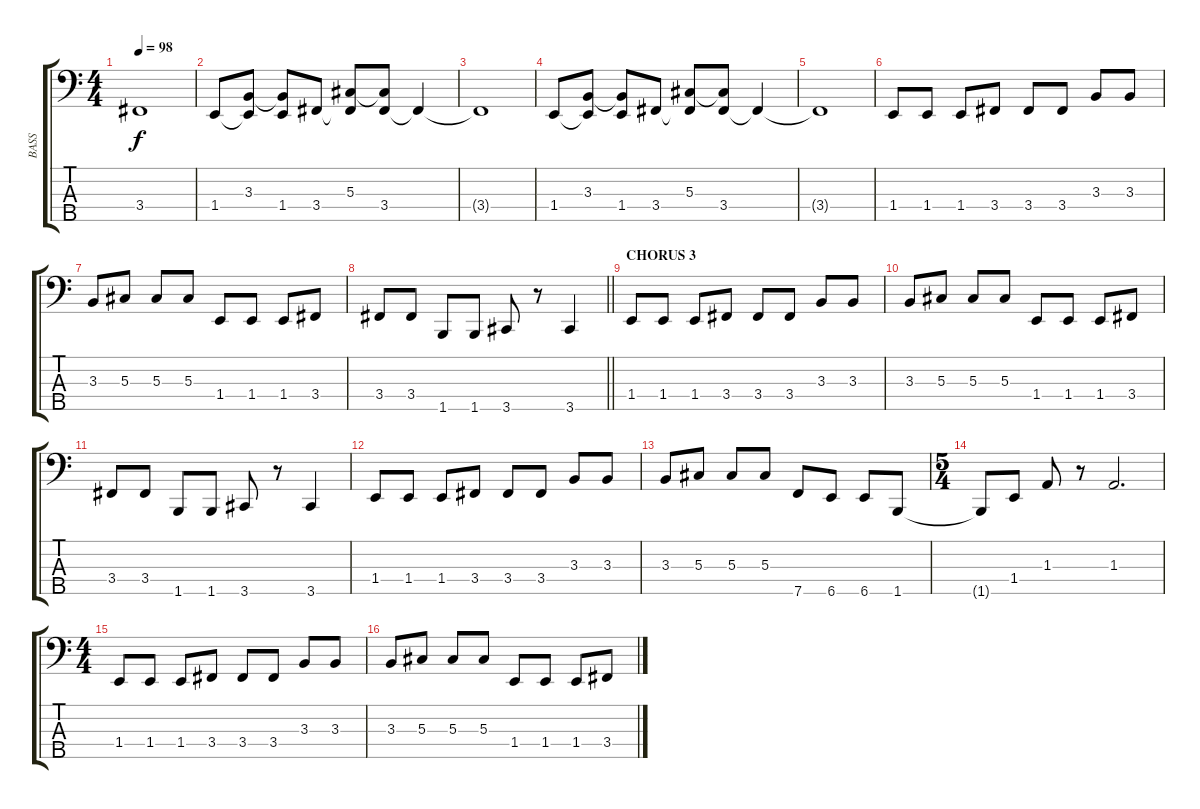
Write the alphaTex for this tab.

\track ("BASS" "BASS") {instrument electricbasspick}
\staff {score tabs}
\tuning (Gb2 Db2 Ab1 Eb1 Bb0) {hide}
\ts (4 4)
\tempo 98
\clef f4
\ks c
3.4{t}.1{dy f} |
1.4.8 (3.3 1.4{t}).8 (3.3{t} 1.4).8 3.4.8 (5.3 3.4{t}).8 (5.3{t} 3.4).8 3.4{t}.4 |
3.4{t}.1 |
1.4.8 (3.3 1.4{t}).8 (3.3{t} 1.4).8 3.4.8 (5.3 3.4{t}).8 (5.3{t} 3.4).8 3.4{t}.4 |
3.4{t}.1 |
1.4.8 1.4.8 1.4.8 3.4.8 3.4.8 3.4.8 3.3.8 3.3.8 |
3.3.8 5.3.8 5.3.8 5.3.8 1.4.8 1.4.8 1.4.8 3.4.8 |
\barLineRight lightlight
3.4.8 3.4.8 1.5.8 1.5.8 3.5.8 r.8 3.5.4 |
\section ("" "CHORUS 3")
1.4.8 1.4.8 1.4.8 3.4.8 3.4.8 3.4.8 3.3.8 3.3.8 |
3.3.8 5.3.8 5.3.8 5.3.8 1.4.8 1.4.8 1.4.8 3.4.8 |
3.4.8 3.4.8 1.5.8 1.5.8 3.5.8 r.8 3.5.4 |
1.4.8 1.4.8 1.4.8 3.4.8 3.4.8 3.4.8 3.3.8 3.3.8 |
3.3.8 5.3.8 5.3.8 5.3.8 7.5.8 6.5.8 6.5.8 1.5.8 |
\ts (5 4)
1.5{t}.8 1.4.8 1.3.8 r.8 1.3.2{d} |
\ts (4 4)
1.4.8 1.4.8 1.4.8 3.4.8 3.4.8 3.4.8 3.3.8 3.3.8 |
3.3.8 5.3.8 5.3.8 5.3.8 1.4.8 1.4.8 1.4.8 3.4.8
